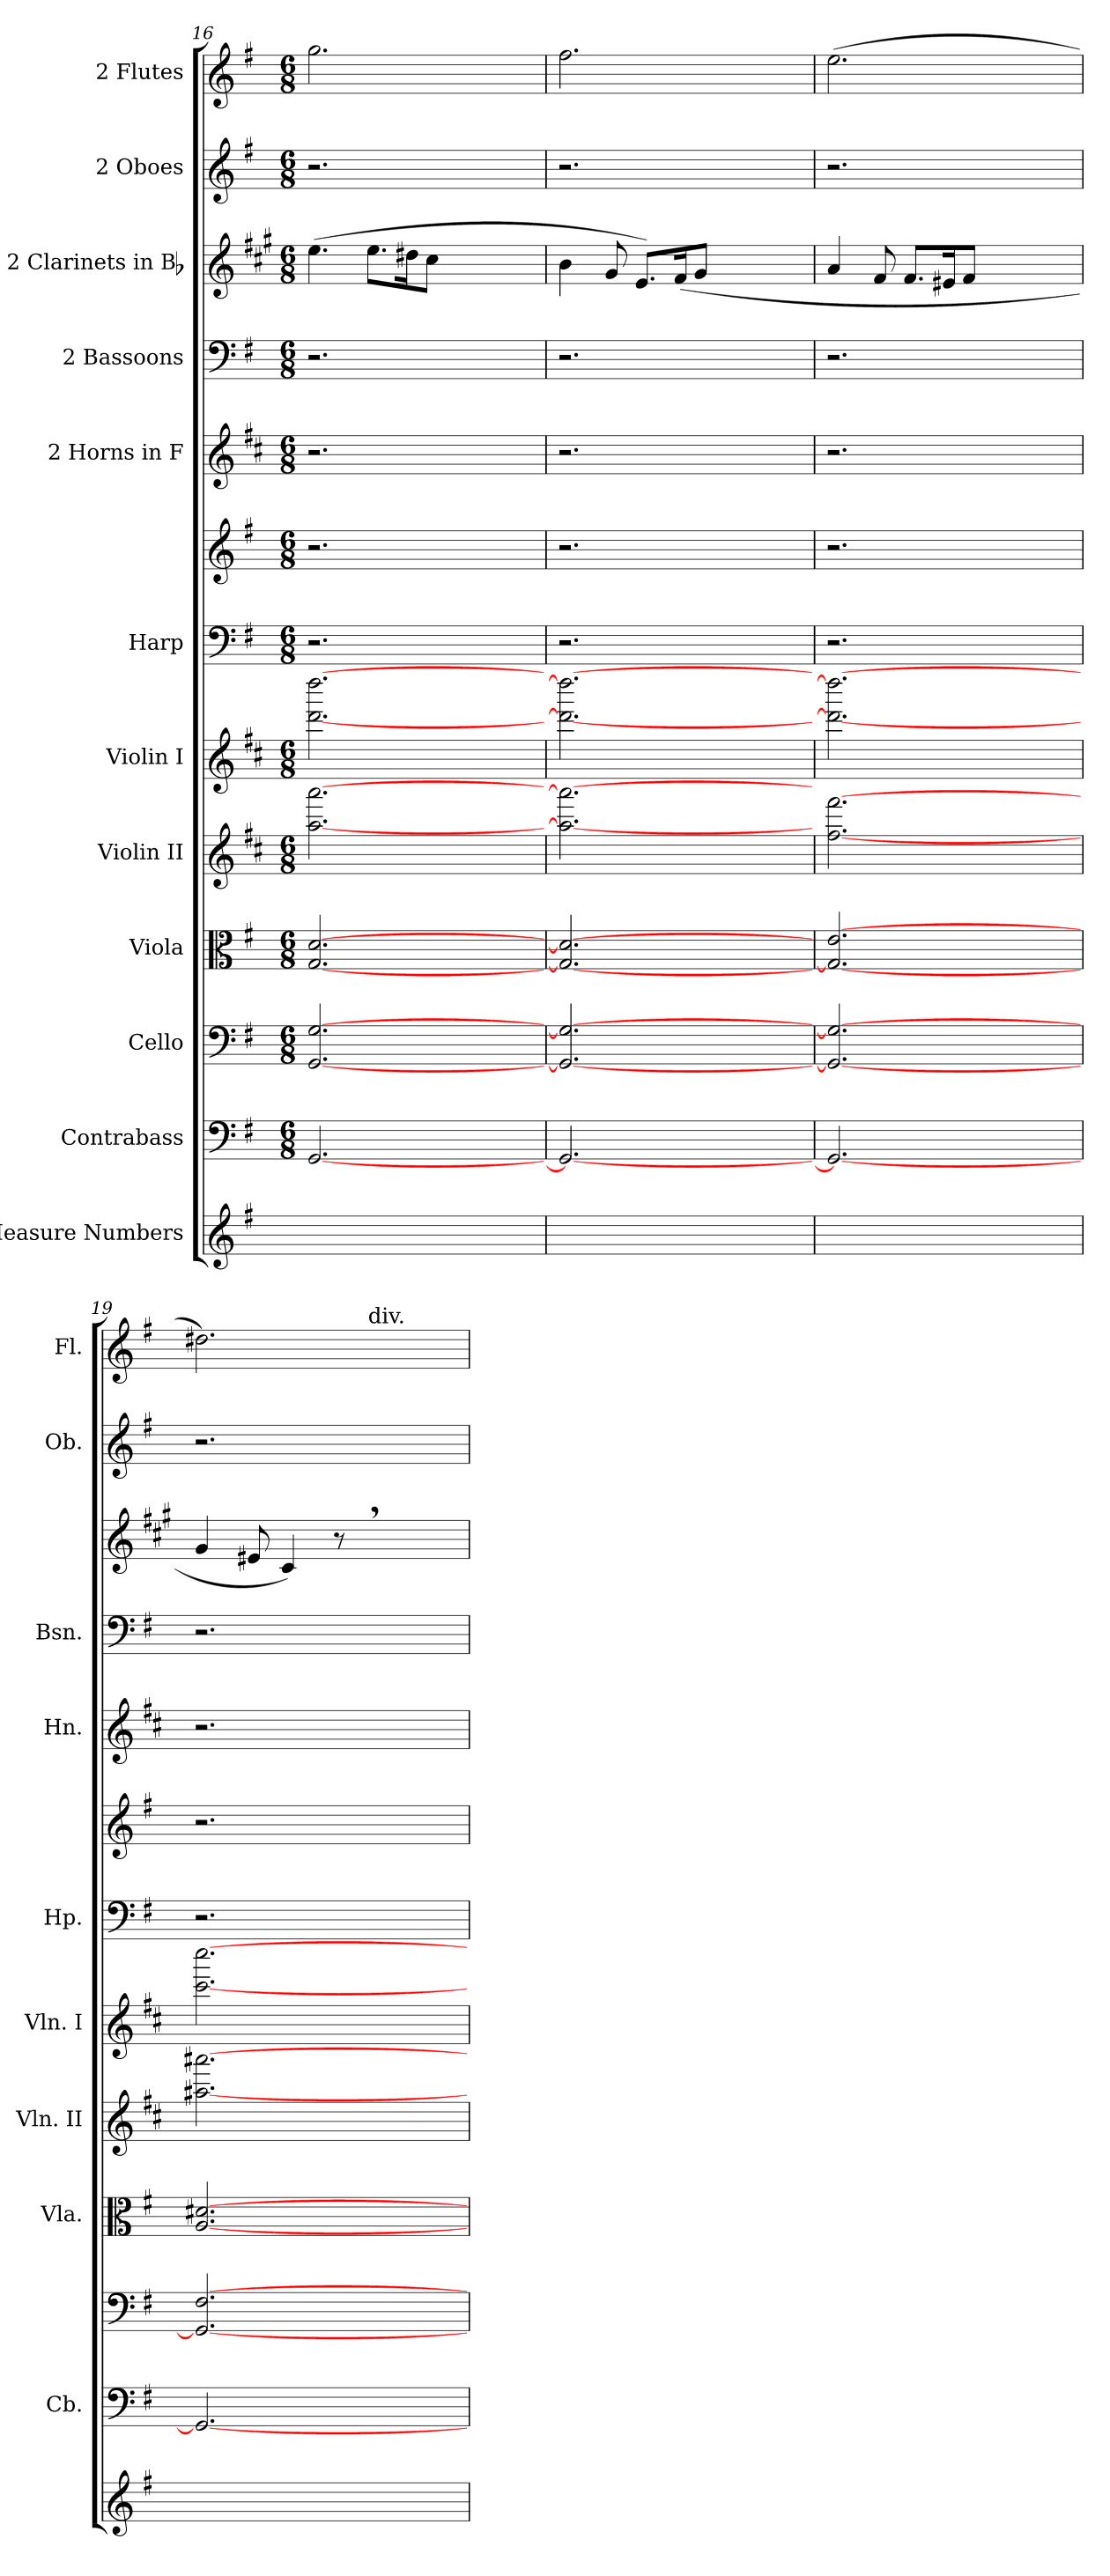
**kern	**kern	**kern	**kern	**kern	**kern	**kern	**kern	**kern	**kern	**kern	**kern	**kern
*part12	*part11	*part10	*part9	*part8	*part7	*part6	*part6	*part5	*part4	*part3	*part2	*part1
*staff13	*staff12	*staff11	*staff10	*staff9	*staff8	*staff7	*staff6	*staff5	*staff4	*staff3	*staff2	*staff1
*I"Measure Numbers	*I"Contrabass	*I"Cello	*I"Viola	*I"Violin II	*I"Violin I	*I"Harp	*	*I"2 Horns in F	*I"2 Bassoons	*I"2 Clarinets  in Bb	*I"2 Oboes	*I"2 Flutes
*	*I'Cb.	*	*I'Vla.	*I'Vln. II	*I'Vln. I	*I'Hp.	*	*I'Hn.	*I'Bsn.	*	*I'Ob.	*I'Fl.
*clefG2	*clefF4	*clefF4	*clefC3	*clefG2	*clefG2	*clefF4	*clefG2	*clefG2	*clefF4	*clefG2	*clefG2	*clefG2
*	*	*	*	*ITrd4c7	*ITrd4c7	*	*	*ITrd4c7	*	*ITrd1c2	*	*
*k[f#]	*k[f#]	*k[f#]	*k[f#]	*k[f#]	*k[f#]	*k[f#]	*k[f#]	*k[f#]	*k[f#]	*k[f#]	*k[f#]	*k[f#]
*e:	*e:	*e:	*e:	*e:	*e:	*e:	*e:	*e:	*e:	*e:	*e:	*e:
*	*M6/8	*M6/8	*M6/8	*M6/8	*M6/8	*M6/8	*M6/8	*M6/8	*M6/8	*M6/8	*M6/8	*M6/8
=16	=16	=16	=16	=16	=16	=16	=16	=16	=16	=16	=16	=16
1ryy	[2.GG/	[2.GG/ [>2.G/	[<2.G/ [2.d/	[<2.dd\ [2.ddd\	[<2.gg\ [2.ggg\	2.r	2.r	2.r	2.r	(>4.dd\	2.r	2.gg\
.	.	.	.	.	.	.	.	.	.	8.dd\L	.	.
.	.	.	.	.	.	.	.	.	.	16cc#X\k	.	.
.	.	.	.	.	.	.	.	.	.	8b\J	.	.
.	4ryy	4ryy	4ryy	4ryy	4ryy	4ryy	4ryy	4ryy	4ryy	4ryy	4ryy	4ryy
=17	=17	=17	=17	=17	=17	=17	=17	=17	=17	=17	=17	=17
1ryy	2.GG/_	2.GG/_ 2.G/_	2.G/_ 2.d/_	2.dd\_ 2.ddd\_	2.gg\_ 2.ggg\_	2.r	2.r	2.r	2.r	4a\	2.r	2.ff#\
.	.	.	.	.	.	.	.	.	.	8f#/	.	.
.	.	.	.	.	.	.	.	.	.	8.d/L)	.	.
.	.	.	.	.	.	.	.	.	.	(<16e/k	.	.
.	.	.	.	.	.	.	.	.	.	8f#/J	.	.
.	4ryy	4ryy	4ryy	4ryy	4ryy	4ryy	4ryy	4ryy	4ryy	4ryy	4ryy	4ryy
!!LO:PB:g=z
=18	=18	=18	=18	=18	=18	=18	=18	=18	=18	=18	=18	=18
1ryy	2.GG/_	2.GG/_ 2.G/_	2.G/_ [2.e/	[<2.b\ [2.bb\	2.gg\_ 2.ggg\_	2.r	2.r	2.r	2.r	4g/	2.r	(<2.ee\
.	.	.	.	.	.	.	.	.	.	8e/	.	.
.	.	.	.	.	.	.	.	.	.	8.e/L	.	.
.	.	.	.	.	.	.	.	.	.	16d#X/k	.	.
.	.	.	.	.	.	.	.	.	.	8e/J	.	.
.	4ryy	4ryy	4ryy	4ryy	4ryy	4ryy	4ryy	4ryy	4ryy	4ryy	4ryy	4ryy
=19	=19	=19	=19	=19	=19	=19	=19	=19	=19	=19	=19	=19
1ryy	2.GG/_	2.GG/_ [>2.F#/	[<2.A/ [2.d#X/	[<2.dd#X\ [2.ddd#X\	[<2.ff#\ [2.fff#\	2.r	2.r	2.r	2.r	4f#/	2.r	2.dd#X\)
.	.	.	.	.	.	.	.	.	.	8d#X/	.	.
.	.	.	.	.	.	.	.	.	.	4B,>/)	.	.
.	.	.	.	.	.	.	.	.	.	8r	.	.
!	!	!	!	!	!	!	!	!	!	!	!	!LO:TX:a:t=div.
.	4ryy	4ryy	4ryy	4ryy	4ryy	4ryy	4ryy	4ryy	4ryy	4ryy	4ryy	4ryy
=	=	=	=	=	=	=	=	=	=	=	=	=
*-	*-	*-	*-	*-	*-	*-	*-	*-	*-	*-	*-	*-
